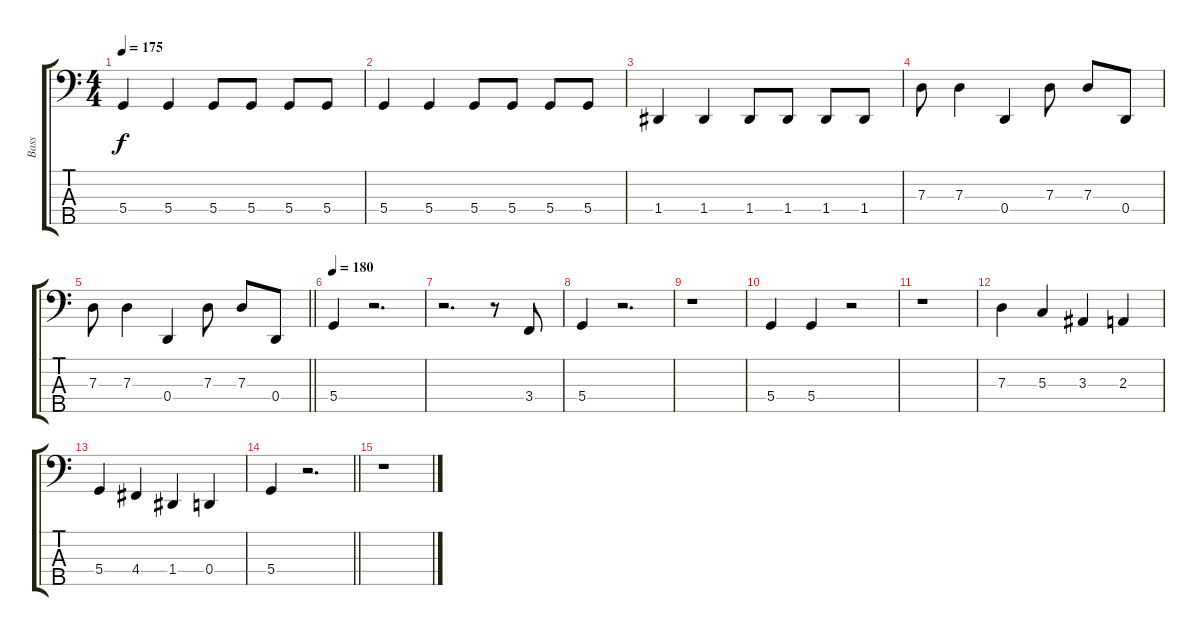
\track ("Bass" "Bass") {instrument electricbassfinger}
\staff {score tabs}
\tuning (F2 C2 G1 D1 A0) {hide}
\ts (4 4)
\tempo 175
\clef f4
\ks c
5.4.4{dy f} 5.4.4 5.4.8 5.4.8 5.4.8 5.4.8 |
5.4.4 5.4.4 5.4.8 5.4.8 5.4.8 5.4.8 |
1.4.4 1.4.4 1.4.8 1.4.8 1.4.8 1.4.8 |
7.3.8 7.3.4 0.4.4 7.3.8 7.3.8 0.4.8 |
\barLineRight lightlight
7.3.8 7.3.4 0.4.4 7.3.8 7.3.8 0.4.8 |
\tempo 180
5.4.4 r.2{d} |
r.2{d} r.8 3.4.8 |
5.4.4 r.2{d} |
r.1 |
5.4.4 5.4.4 r.2 |
r.1 |
7.3.4 5.3.4 3.3.4 2.3.4 |
5.4.4 4.4.4 1.4.4 0.4.4 |
\barLineRight lightlight
5.4.4 r.2{d} |
r.1
